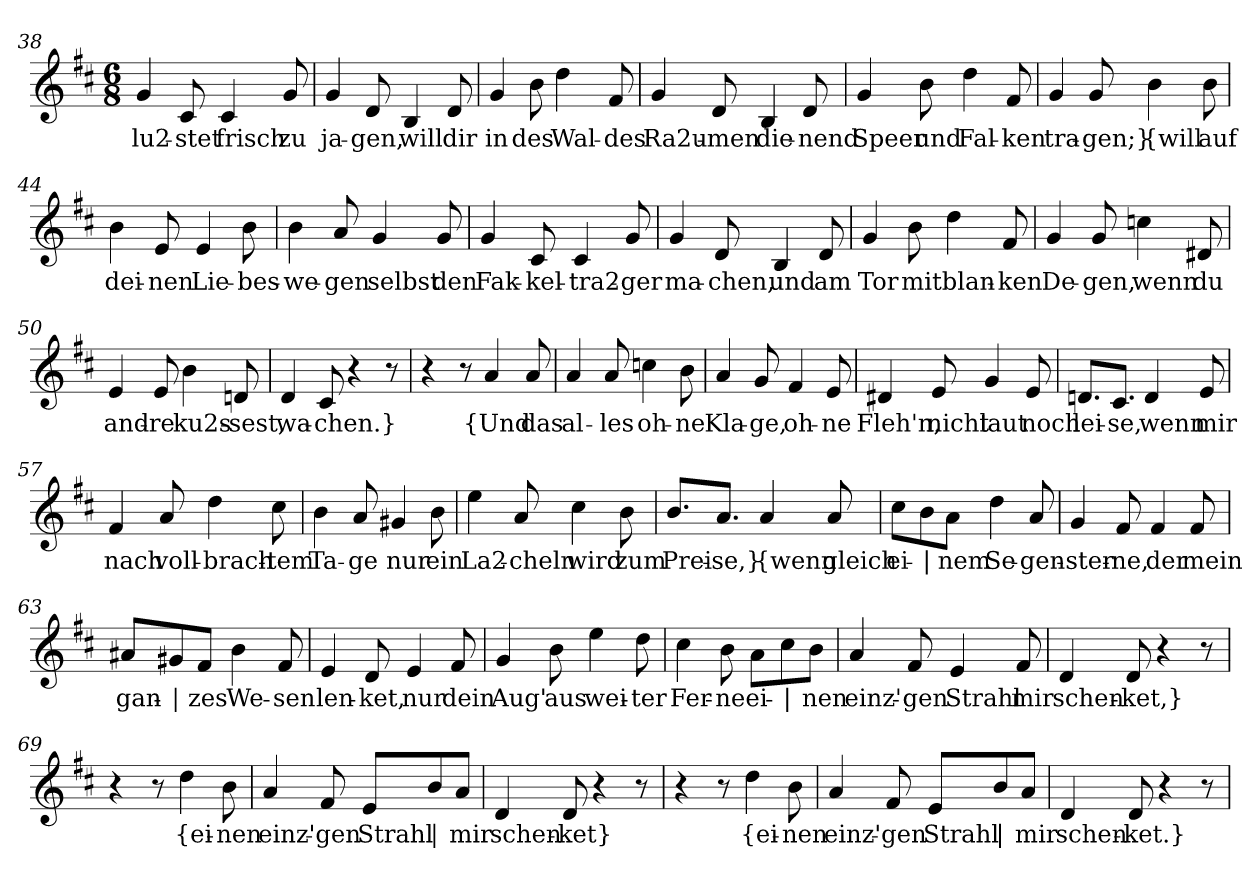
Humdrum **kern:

**kern	**text
*part1	*part1
*staff1	*staff1
!!LO:LB:g=z
*clefG2	*
*k[f#c#]	*
*M6/8	*
=38	=38
!	!LO:LY:b
4g/	lu2-
!	!LO:LY:b
8c#/	-stet
!	!LO:LY:b
4c#/	frisch
!	!LO:LY:b
8g/	zu
=39	=39
!	!LO:LY:b
4g/	ja-
!	!LO:LY:b
8d/	-gen,
!	!LO:LY:b
4B/	will
!	!LO:LY:b
8d/	dir
=40	=40
!	!LO:LY:b
4g/	in
!	!LO:LY:b
8b\	des
!	!LO:LY:b
4dd\	Wal-
!	!LO:LY:b
8f#/	-des
=41	=41
!	!LO:LY:b
4g/	Ra2u-
!	!LO:LY:b
8d/	-men
!	!LO:LY:b
4B/	die-
!	!LO:LY:b
8d/	-nend
=42	=42
!	!LO:LY:b
4g/	Speer
!	!LO:LY:b
8b\	und
!	!LO:LY:b
4dd\	Fal-
!	!LO:LY:b
8f#/	-ken
!!LO:LB:g=z
=43	=43
!	!LO:LY:b
4g/	tra-
!	!LO:LY:b
8g/	-gen;}
!	!LO:LY:b
4b\	{will
!	!LO:LY:b
8b\	auf
=44	=44
!	!LO:LY:b
4b\	dei-
!	!LO:LY:b
8e/	-nen
!	!LO:LY:b
4e/	Lie-
!	!LO:LY:b
8b\	-bes-
=45	=45
!	!LO:LY:b
4b\	-we-
!	!LO:LY:b
8a/	-gen
!	!LO:LY:b
4g/	selbst
!	!LO:LY:b
8g/	den
=46	=46
!	!LO:LY:b
4g/	Fak-
!	!LO:LY:b
8c#/	-kel-
!	!LO:LY:b
4c#/	-tra2-
!	!LO:LY:b
8g/	-ger
!!LO:PB:g=z
=47	=47
!	!LO:LY:b
4g/	ma-
!	!LO:LY:b
8d/	-chen,
!	!LO:LY:b
4B/	und
!	!LO:LY:b
8d/	am
=48	=48
!	!LO:LY:b
4g/	Tor
!	!LO:LY:b
8b\	mit
!	!LO:LY:b
4dd\	blan-
!	!LO:LY:b
8f#/	-ken
=49	=49
!	!LO:LY:b
4g/	De-
!	!LO:LY:b
8g/	-gen,
!	!LO:LY:b
4ccn\	wenn
!	!LO:LY:b
8d#X/	du
=50	=50
!	!LO:LY:b
4e/	and-
!	!LO:LY:b
8e/	-re
!	!LO:LY:b
4b\	ku2s-
!	!LO:LY:b
8dn/	-sest,
=51	=51
!	!LO:LY:b
4d/	wa-
!	!LO:LY:b
8c#/	-chen.}
4r	.
8r	.
!!LO:LB:g=z
=52	=52
4r	.
8r	.
!	!LO:LY:b
4a/	{Und
!	!LO:LY:b
8a/	das
=53	=53
!	!LO:LY:b
4a/	al-
!	!LO:LY:b
8a/	-les
!	!LO:LY:b
4ccn\	oh-
!	!LO:LY:b
8b\	-ne
=54	=54
!	!LO:LY:b
4a/	Kla-
!	!LO:LY:b
8g/	-ge,
!	!LO:LY:b
4f#/	oh-
!	!LO:LY:b
8e/	-ne
=55	=55
!	!LO:LY:b
4d#X/	Fleh'n,
!	!LO:LY:b
8e/	nicht
!	!LO:LY:b
4g/	laut
!	!LO:LY:b
8e/	noch
=56	=56
!	!LO:LY:b
8.dn/L	lei-
!	!LO:LY:b
8.c#/J	-se,
!	!LO:LY:b
4d/	wenn
!	!LO:LY:b
8e/	mir
!!LO:LB:g=z
=57	=57
!	!LO:LY:b
4f#/	nach
!	!LO:LY:b
8a/	voll-
!	!LO:LY:b
4dd\	-brach-
!	!LO:LY:b
8cc#\	-tem
=58	=58
!	!LO:LY:b
4b\	Ta-
!	!LO:LY:b
8a/	-ge
!	!LO:LY:b
4g#X/	nur
!	!LO:LY:b
8b\	ein
=59	=59
!	!LO:LY:b
4ee\	La2-
!	!LO:LY:b
8a/	-cheln
!	!LO:LY:b
4cc#\	wird
!	!LO:LY:b
8b\	zum
=60	=60
!	!LO:LY:b
8.b/L	Prei-
!	!LO:LY:b
8.a/J	-se,}
!	!LO:LY:b
4a/	{wenn
!	!LO:LY:b
8a/	gleich
!!LO:LB:g=z
=61	=61
!	!LO:LY:b
8cc#\L	ei-
!	!LO:LY:b
8b\	|
!	!LO:LY:b
8a\J	-nem
!	!LO:LY:b
4dd\	Se-
!	!LO:LY:b
8a/	-gen-
=62	=62
!	!LO:LY:b
4g/	-ster-
!	!LO:LY:b
8f#/	-ne,
!	!LO:LY:b
4f#/	der
!	!LO:LY:b
8f#/	mein
=63	=63
!	!LO:LY:b
8a#X/L	gan-
!	!LO:LY:b
8g#X/	|
!	!LO:LY:b
8f#/J	-zes
!	!LO:LY:b
4b\	We-
!	!LO:LY:b
8f#/	-sen
=64	=64
!	!LO:LY:b
4e/	len-
!	!LO:LY:b
8d/	-ket,
!	!LO:LY:b
4e/	nur
!	!LO:LY:b
8f#/	dein
=65	=65
!	!LO:LY:b
4g/	Aug'
!	!LO:LY:b
8b\	aus
!	!LO:LY:b
4ee\	wei-
!	!LO:LY:b
8dd\	-ter
!!LO:LB:g=z
=66	=66
!	!LO:LY:b
4cc#\	Fer-
!	!LO:LY:b
8b\	-ne
!	!LO:LY:b
8a\L	ei-
!	!LO:LY:b
8cc#\	|
!	!LO:LY:b
8b\J	-nen
=67	=67
!	!LO:LY:b
4a/	einz'-
!	!LO:LY:b
8f#/	-gen
!	!LO:LY:b
4e/	Strahl
!	!LO:LY:b
8f#/	mir
=68	=68
!	!LO:LY:b
4d/	schen-
!	!LO:LY:b
8d/	-ket,}
4r	.
8r	.
=69	=69
4r	.
8r	.
!	!LO:LY:b
4dd\	{ei-
!	!LO:LY:b
8b\	-nen
=70	=70
!	!LO:LY:b
4a/	einz'-
!	!LO:LY:b
8f#/	-gen
!	!LO:LY:b
8e/L	Strahl
!	!LO:LY:b
8b/	|
!	!LO:LY:b
8a/J	mir
!!LO:LB:g=z
=71	=71
!	!LO:LY:b
4d/	schen-
!	!LO:LY:b
8d/	-ket}
4r	.
8r	.
=72	=72
4r	.
8r	.
!	!LO:LY:b
4dd\	{ei-
!	!LO:LY:b
8b\	-nen
=73	=73
!	!LO:LY:b
4a/	einz'-
!	!LO:LY:b
8f#/	-gen
!	!LO:LY:b
8e/L	Strahl
!	!LO:LY:b
8b/	|
!	!LO:LY:b
8a/J	mir
=74	=74
!	!LO:LY:b
4d/	schen-
!	!LO:LY:b
8d/	-ket.}
4r	.
8r	.
=	=
*-	*-
